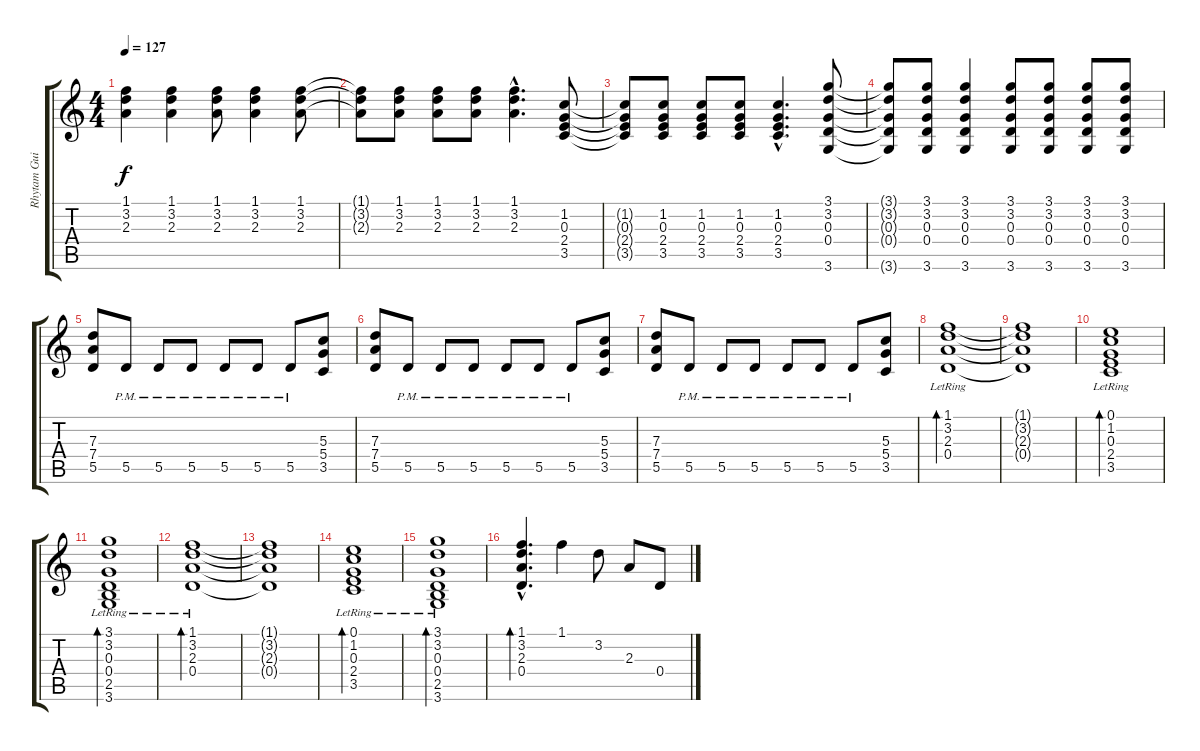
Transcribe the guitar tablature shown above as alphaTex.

\track ("Rhytam Guitar" "Rhytam Gui") {instrument electricguitarclean}
\staff {score tabs}
\tuning (E4 B3 G3 D3 A2 E2) {hide}
\ts (4 4)
\tempo 127
\clef g2
\ks c
(1.1 3.2 2.3).4{dy f volume 10 instrument overdrivenguitar} (1.1 3.2 2.3).4 (1.1 3.2 2.3).8 (1.1 3.2 2.3).4 (1.1 3.2 2.3).8 |
(1.1{t} 3.2{t} 2.3{t}).8 (1.1 3.2 2.3).8 (1.1 3.2 2.3).8 (1.1 3.2 2.3).8 (1.1{hac} 3.2{hac} 2.3{hac}).4{d} (1.2 0.3 2.4 3.5).8 |
(1.2{t} 0.3{t} 2.4{t} 3.5{t}).8 (1.2 0.3 2.4 3.5).8 (1.2 0.3 2.4 3.5).8 (1.2 0.3 2.4 3.5).8 (1.2{hac} 0.3{hac} 2.4{hac} 3.5{hac}).4{d} (3.1 3.2 0.3 0.4 3.6).8 |
(3.1{t} 3.2{t} 0.3{t} 0.4{t} 3.6{t}).8 (3.1 3.2 0.3 0.4 3.6).8 (3.1 3.2 0.3 0.4 3.6).4 (3.1 3.2 0.3 0.4 3.6).8 (3.1 3.2 0.3 0.4 3.6).8 (3.1 3.2 0.3 0.4 3.6).8 (3.1 3.2 0.3 0.4 3.6).8 |
(7.3 7.4 5.5).8 5.5{pm}.8 5.5{pm}.8 5.5{pm}.8 5.5{pm}.8 5.5{pm}.8 5.5{pm}.8 (5.3 5.4 3.5).8 |
(7.3 7.4 5.5).8 5.5{pm}.8 5.5{pm}.8 5.5{pm}.8 5.5{pm}.8 5.5{pm}.8 5.5{pm}.8 (5.3 5.4 3.5).8 |
(7.3 7.4 5.5).8 5.5{pm}.8 5.5{pm}.8 5.5{pm}.8 5.5{pm}.8 5.5{pm}.8 5.5{pm}.8 (5.3 5.4 3.5).8 |
(1.1{lr} 3.2{lr} 2.3{lr} 0.4{lr}).1{bd 480 volume 9 instrument electricguitarclean} |
(1.1{t} 3.2{t} 2.3{t} 0.4{t}).1 |
(0.1{lr} 1.2{lr} 0.3{lr} 2.4{lr} 3.5{lr}).1{bd 480} |
(3.1{lr} 3.2{lr} 0.3{lr} 0.4{lr} 2.5{lr} 3.6{lr}).1{bd 480} |
(1.1{lr} 3.2{lr} 2.3{lr} 0.4{lr}).1{bd 480} |
(1.1{t} 3.2{t} 2.3{t} 0.4{t}).1 |
(0.1{lr} 1.2{lr} 0.3{lr} 2.4{lr} 3.5{lr}).1{bd 480} |
(3.1{lr} 3.2{lr} 0.3{lr} 0.4{lr} 2.5{lr} 3.6{lr}).1{bd 480} |
(1.1{hac} 3.2{hac} 2.3{hac} 0.4{hac}).4{d bd 480} 1.1.4 3.2.8 2.3.8 0.4.8
